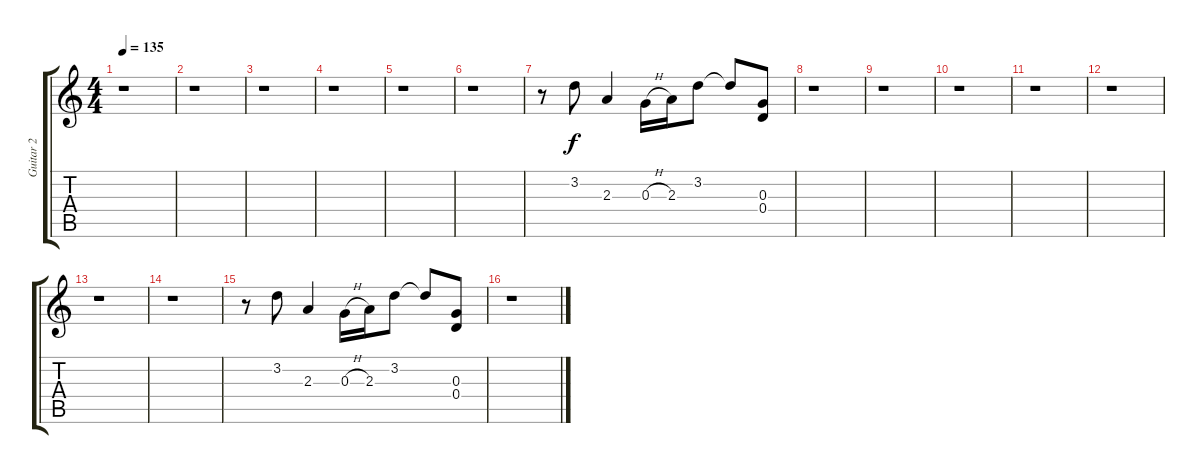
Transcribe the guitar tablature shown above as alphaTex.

\track ("Guitar 2" "Guitar 2") {instrument distortionguitar}
\staff {score tabs}
\tuning (E4 B3 G3 D3 A2 E2) {hide}
\ts (4 4)
\tempo 135
\clef g2
\ks c
r.1{dy f} |
r.1 |
r.1 |
r.1 |
r.1 |
r.1 |
r.8 3.2.8 2.3.4 0.3{h}.16 2.3.16 3.2.8 3.2{t}.8 (0.3 0.4).8 |
r.1 |
r.1 |
r.1 |
r.1 |
r.1 |
r.1 |
r.1 |
r.8 3.2.8 2.3.4 0.3{h}.16 2.3.16 3.2.8 3.2{t}.8 (0.3 0.4).8 |
r.1
